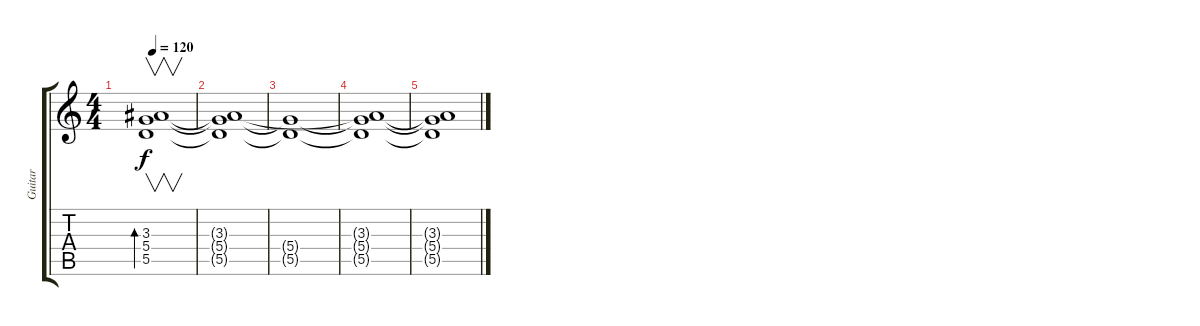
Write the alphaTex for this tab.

\track ("Guitar" "Guitar") {instrument distortionguitar}
\staff {score tabs}
\tuning (E4 B3 G3 D3 A2 D2) {hide}
\ts (4 4)
\tempo 120
\clef g2
\ks c
(3.3 5.4 5.5).1{v bd 480 dy f} |
(3.3{t} 5.4{t} 5.5{t}).1 |
(5.4{t} 5.5{t}).1 |
(3.3{t} 5.4{t} 5.5{t}).1 |
(3.3{t} 5.4{t} 5.5{t}).1
